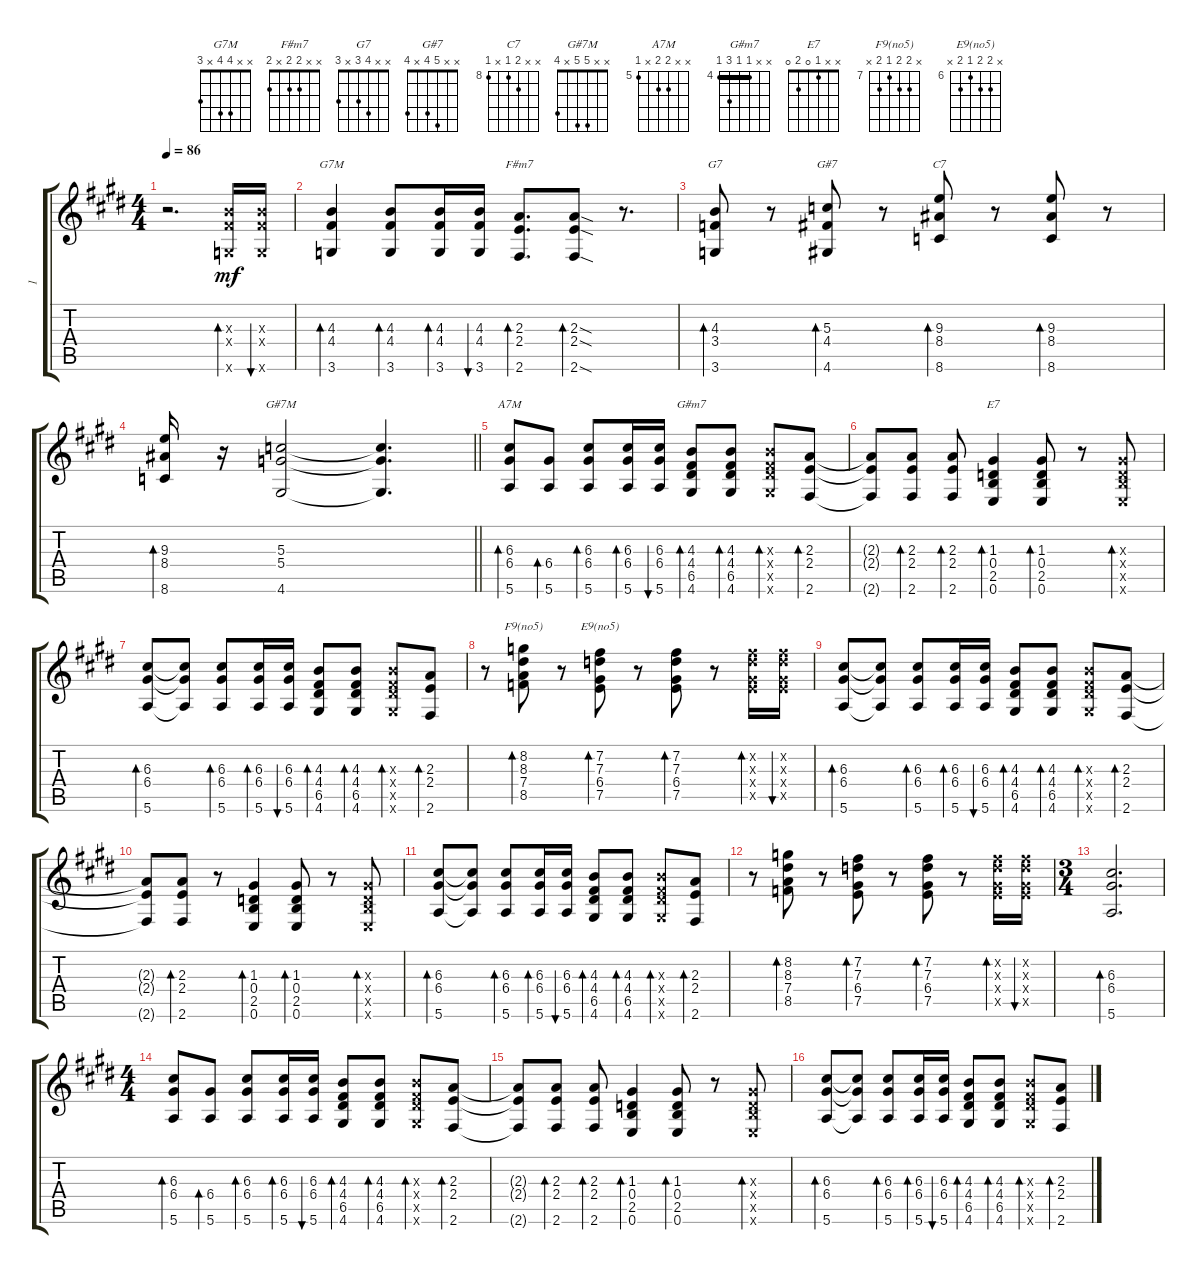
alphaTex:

\track ("1" "1") {instrument acousticguitarsteel}
\staff {score tabs}
\tuning (E4 B3 G3 D3 A2 E2) {hide}
\chord ("G7M" x x 4 4 x 3)
\chord ("F#m7" x x 2 2 x 2)
\chord ("G7" x x 4 3 x 3)
\chord ("G#7" x x 5 4 x 4)
\chord ("C7" x x 9 8 x 8) {firstfret 8}
\chord ("G#7M" x x 5 5 x 4)
\chord ("A7M" x x 6 6 x 5) {firstfret 5}
\chord ("G#m7" x x 4 4 6 4) {firstfret 4 barre 4}
\chord ("E7" x x 1 0 2 0)
\chord ("F9(no5)" x 8 8 7 8 x) {firstfret 7}
\chord ("E9(no5)" x 7 7 6 7 x) {firstfret 6}
\ts (4 4)
\tempo 86
\clef g2
\ks e
r.2{d dy mf instrument acousticguitarsteel} (4.3{x} 4.4{x} 3.6{x}).16{bd 30} (4.3{x} 4.4{x} 3.6{x}).16{bu 30} |
(4.3 4.4 3.6).4{bd 30 ch "G7M"} (4.3 4.4 3.6).8{bd 30} (4.3 4.4 3.6).16{bd 30} (4.3 4.4 3.6).16{bu 30} (2.3 2.4 2.6).8{d bd 30 ch "F#m7"} (2.3{sod} 2.4{sod} 2.6{sod}).8{bd 30} r.8{d} |
(4.3 3.4 3.6).8{bd 30 ch "G7"} r.8 (5.3 4.4 4.6).8{bd 30 ch "G#7"} r.8 (9.3 8.4 8.6).8{bd 30 ch "C7"} r.8 (9.3 8.4 8.6).8{bd 30} r.8 |
\barLineRight lightlight
(9.3 8.4 8.6).16{bd 30} r.16 (5.3 5.4 4.6).2{ch "G#7M"} (5.3{t} 5.4{t} 4.6{t}).4{d} |
(6.3 6.4 5.6).8{bd 30 ch "A7M"} (6.4 5.6).8{bd 30} (6.3 6.4 5.6).8{bd 30} (6.3 6.4 5.6).16{bd 30} (6.3 6.4 5.6).16{bu 30} (4.3 4.4 6.5 4.6).8{bd 30 ch "G#m7"} (4.3 4.4 6.5 4.6).8{bd 30} (4.3{x} 4.4{x} 6.5{x} 4.6{x}).8{bd 30} (2.3 2.4 2.6).8{bd 30} |
(2.3{t} 2.4{t} 2.6{t}).8 (2.3 2.4 2.6).8{bd 30} (2.3 2.4 2.6).8{bd 30} (1.3 0.4 2.5 0.6).4{bd 30 ch "E7"} (1.3 0.4 2.5 0.6).8{bd 30} r.8 (1.3{x} 0.4{x} 2.5{x} 0.6{x}).8{bd 30} |
(6.3 6.4 5.6).8{bd 30} (6.3{t} 6.4{t} 5.6{t}).8 (6.3 6.4 5.6).8{bd 30} (6.3 6.4 5.6).16{bd 30} (6.3 6.4 5.6).16{bu 30} (4.3 4.4 6.5 4.6).8{bd 30} (4.3 4.4 6.5 4.6).8{bd 30} (4.3{x} 4.4{x} 6.5{x} 4.6{x}).8{bd 30} (2.3 2.4 2.6).8{bd 30} |
r.8 (8.2 8.3 7.4 8.5).8{bd 30 ch "F9(no5)"} r.8 (7.2 7.3 6.4 7.5).8{bd 30 ch "E9(no5)"} r.8 (7.2 7.3 6.4 7.5).8{bd 30} r.8 (7.2{x} 7.3{x} 6.4{x} 7.5{x}).16{bd 30} (7.2{x} 7.3{x} 6.4{x} 7.5{x}).16{bu 30} |
(6.3 6.4 5.6).8{bd 30} (6.3{t} 6.4{t} 5.6{t}).8 (6.3 6.4 5.6).8{bd 30} (6.3 6.4 5.6).16{bd 30} (6.3 6.4 5.6).16{bu 30} (4.3 4.4 6.5 4.6).8{bd 30} (4.3 4.4 6.5 4.6).8{bd 30} (4.3{x} 4.4{x} 6.5{x} 4.6{x}).8{bd 30} (2.3 2.4 2.6).8{bd 30} |
(2.3{t} 2.4{t} 2.6{t}).8 (2.3 2.4 2.6).8{bd 30} r.8 (1.3 0.4 2.5 0.6).4{bd 30} (1.3 0.4 2.5 0.6).8{bd 30} r.8 (1.3{x} 0.4{x} 2.5{x} 0.6{x}).8{bd 30} |
(6.3 6.4 5.6).8{bd 30} (6.3{t} 6.4{t} 5.6{t}).8 (6.3 6.4 5.6).8{bd 30} (6.3 6.4 5.6).16{bd 30} (6.3 6.4 5.6).16{bu 30} (4.3 4.4 6.5 4.6).8{bd 30} (4.3 4.4 6.5 4.6).8{bd 30} (4.3{x} 4.4{x} 6.5{x} 4.6{x}).8{bd 30} (2.3 2.4 2.6).8{bd 30} |
r.8 (8.2 8.3 7.4 8.5).8{bd 30} r.8 (7.2 7.3 6.4 7.5).8{bd 30} r.8 (7.2 7.3 6.4 7.5).8{bd 30} r.8 (7.2{x} 7.3{x} 6.4{x} 7.5{x}).16{bd 30} (7.2{x} 7.3{x} 6.4{x} 7.5{x}).16{bu 30} |
\ts (3 4)
(6.3 6.4 5.6).2{d bd 30} |
\ts (4 4)
(6.3 6.4 5.6).8{bd 30} (6.4 5.6).8{bd 30} (6.3 6.4 5.6).8{bd 30} (6.3 6.4 5.6).16{bd 30} (6.3 6.4 5.6).16{bu 30} (4.3 4.4 6.5 4.6).8{bd 30} (4.3 4.4 6.5 4.6).8{bd 30} (4.3{x} 4.4{x} 6.5{x} 4.6{x}).8{bd 30} (2.3 2.4 2.6).8{bd 30} |
(2.3{t} 2.4{t} 2.6{t}).8 (2.3 2.4 2.6).8{bd 30} (2.3 2.4 2.6).8{bd 30} (1.3 0.4 2.5 0.6).4{bd 30} (1.3 0.4 2.5 0.6).8{bd 30} r.8 (1.3{x} 0.4{x} 2.5{x} 0.6{x}).8{bd 30} |
(6.3 6.4 5.6).8{bd 30} (6.3{t} 6.4{t} 5.6{t}).8 (6.3 6.4 5.6).8{bd 30} (6.3 6.4 5.6).16{bd 30} (6.3 6.4 5.6).16{bu 30} (4.3 4.4 6.5 4.6).8{bd 30} (4.3 4.4 6.5 4.6).8{bd 30} (4.3{x} 4.4{x} 6.5{x} 4.6{x}).8{bd 30} (2.3 2.4 2.6).8{bd 30}
